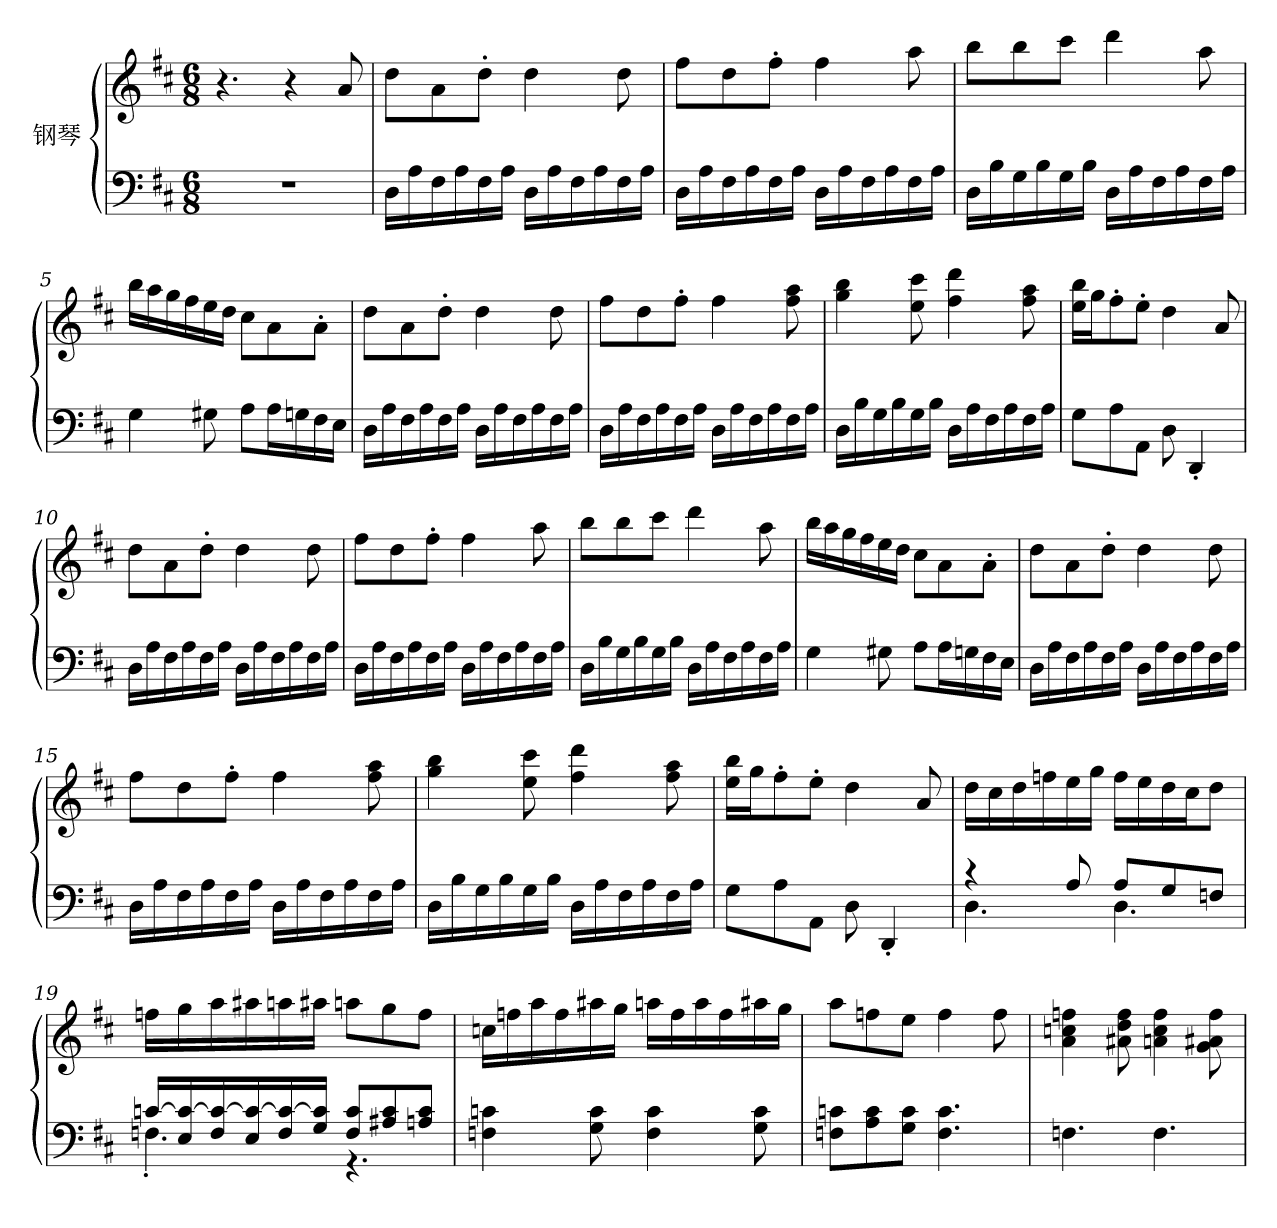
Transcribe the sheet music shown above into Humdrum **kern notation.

**kern	**kern
*part2	*part1
*staff2	*staff1
*I"钢琴	*I"钢琴
*clefF4	*clefG2
*k[f#c#]	*k[f#c#]
*M6/8	*M6/8
*MM100	*MM100
=1	=1
2.r	4.r
.	4r
.	8a/
=2	=2
16D\LL	8dd\L
16A\	.
16F#\	8a\
16A\	.
16F#\	8dd'\J
16A\JJ	.
16D\LL	4dd\
16A\	.
16F#\	.
16A\	.
16F#\	8dd\
16A\JJ	.
=3	=3
16D\LL	8ff#\L
16A\	.
16F#\	8dd\
16A\	.
16F#\	8ff#'\J
16A\JJ	.
16D\LL	4ff#\
16A\	.
16F#\	.
16A\	.
16F#\	8aa\
16A\JJ	.
=4	=4
16D\LL	8bb\L
16B\	.
16G\	8bb\
16B\	.
16G\	8ccc#\J
16B\JJ	.
16D\LL	4ddd\
16A\	.
16F#\	.
16A\	.
16F#\	8aa\
16A\JJ	.
!!LO:LB:g=z
=5	=5
4G\	16bb\LL
.	16aa\
.	16gg\
.	16ff#\
8G#X\	16ee\
.	16dd\JJ
8A\L	8cc#\L
16A\L	8a\
16Gn\	.
16F#\	8a'\J
16E\JJ	.
=6	=6
16D\LL	8dd\L
16A\	.
16F#\	8a\
16A\	.
16F#\	8dd'\J
16A\JJ	.
16D\LL	4dd\
16A\	.
16F#\	.
16A\	.
16F#\	8dd\
16A\JJ	.
=7	=7
16D\LL	8ff#\L
16A\	.
16F#\	8dd\
16A\	.
16F#\	8ff#'\J
16A\JJ	.
16D\LL	4ff#\
16A\	.
16F#\	.
16A\	.
16F#\	8ff#\ 8aa\
16A\JJ	.
!!LO:LB:g=z
=8	=8
16D\LL	4gg\ 4bb\
16B\	.
16G\	.
16B\	.
16G\	8ee\ 8ccc#\
16B\JJ	.
16D\LL	4ff#\ 4ddd\
16A\	.
16F#\	.
16A\	.
16F#\	8ff#\ 8aa\
16A\JJ	.
=9	=9
8G\L	16ee\ 16bb\LL
.	16gg\J
8A\	8ff#'\
8AA\J	8ee'\J
8D\	4dd\
4DD'/	.
.	8a/
=10	=10
16D\LL	8dd\L
16A\	.
16F#\	8a\
16A\	.
16F#\	8dd'\J
16A\JJ	.
16D\LL	4dd\
16A\	.
16F#\	.
16A\	.
16F#\	8dd\
16A\JJ	.
=11	=11
16D\LL	8ff#\L
16A\	.
16F#\	8dd\
16A\	.
16F#\	8ff#'\J
16A\JJ	.
16D\LL	4ff#\
16A\	.
16F#\	.
16A\	.
16F#\	8aa\
16A\JJ	.
!!LO:LB:g=z
=12	=12
16D\LL	8bb\L
16B\	.
16G\	8bb\
16B\	.
16G\	8ccc#\J
16B\JJ	.
16D\LL	4ddd\
16A\	.
16F#\	.
16A\	.
16F#\	8aa\
16A\JJ	.
=13	=13
4G\	16bb\LL
.	16aa\
.	16gg\
.	16ff#\
8G#X\	16ee\
.	16dd\JJ
8A\L	8cc#\L
16A\L	8a\
16Gn\	.
16F#\	8a'\J
16E\JJ	.
=14	=14
16D\LL	8dd\L
16A\	.
16F#\	8a\
16A\	.
16F#\	8dd'\J
16A\JJ	.
16D\LL	4dd\
16A\	.
16F#\	.
16A\	.
16F#\	8dd\
16A\JJ	.
!!LO:LB:g=z
=15	=15
16D\LL	8ff#\L
16A\	.
16F#\	8dd\
16A\	.
16F#\	8ff#'\J
16A\JJ	.
16D\LL	4ff#\
16A\	.
16F#\	.
16A\	.
16F#\	8ff#\ 8aa\
16A\JJ	.
=16	=16
16D\LL	4gg\ 4bb\
16B\	.
16G\	.
16B\	.
16G\	8ee\ 8ccc#\
16B\JJ	.
16D\LL	4ff#\ 4ddd\
16A\	.
16F#\	.
16A\	.
16F#\	8ff#\ 8aa\
16A\JJ	.
=17	=17
8G\L	16ee\ 16bb\LL
.	16gg\J
8A\	8ff#'\
8AA\J	8ee'\J
8D\	4dd\
4DD'/	.
.	8a/
=18	=18
*^	*
4r	4.D\	16dd\LL
.	.	16cc#\
.	.	16dd\
.	.	16ffn\
8A/	.	16ee\
.	.	16gg\JJ
8A/L	4.D\	16ff\LL
.	.	16ee\
8G/	.	16dd\
.	.	16cc#\J
8Fn/J	.	8dd\J
!!LO:LB:g=z
=19	=19	=19
[16cn/LL	4.Fn'\	16ffn\LL
16E/ 16c/_	.	16gg\
16F/ 16c/_	.	16aa\
16E/ 16c/_	.	16aa#X\
16F/ 16c/_	.	16aan\
16G/ 16c/]JJ	.	16aa#X\JJ
8F/ 8c/L	4.r	8aan\L
8A#X/ 8c/	.	8gg\
8An/ 8c/J	.	8ff\J
*v	*v	*
=20	=20
4Fn\ 4cn\	16ccn\LL
.	16ffn\
.	16aa\
.	16ff\
8G\ 8c\	16aa#X\
.	16gg\JJ
4F\ 4c\	16aan\LL
.	16ff\
.	16aa\
.	16ff\
8G\ 8c\	16aa#X\
.	16gg\JJ
=21	=21
8Fn\ 8cn\L	8aa\L
8A\ 8c\	8ffn\
8G\ 8c\J	8ee\J
4.F\ 4.c\	4ff\
.	8ff\
!!LO:PB:g=z
=22	=22
4.Fn\	4a\ 4ccn\ 4ffn\
.	8a#X\ 8dd\ 8ff\
4.F\	4an\ 4cc\ 4ff\
.	8g\ 8a#X\ 8ff\
=	=
*-	*-
